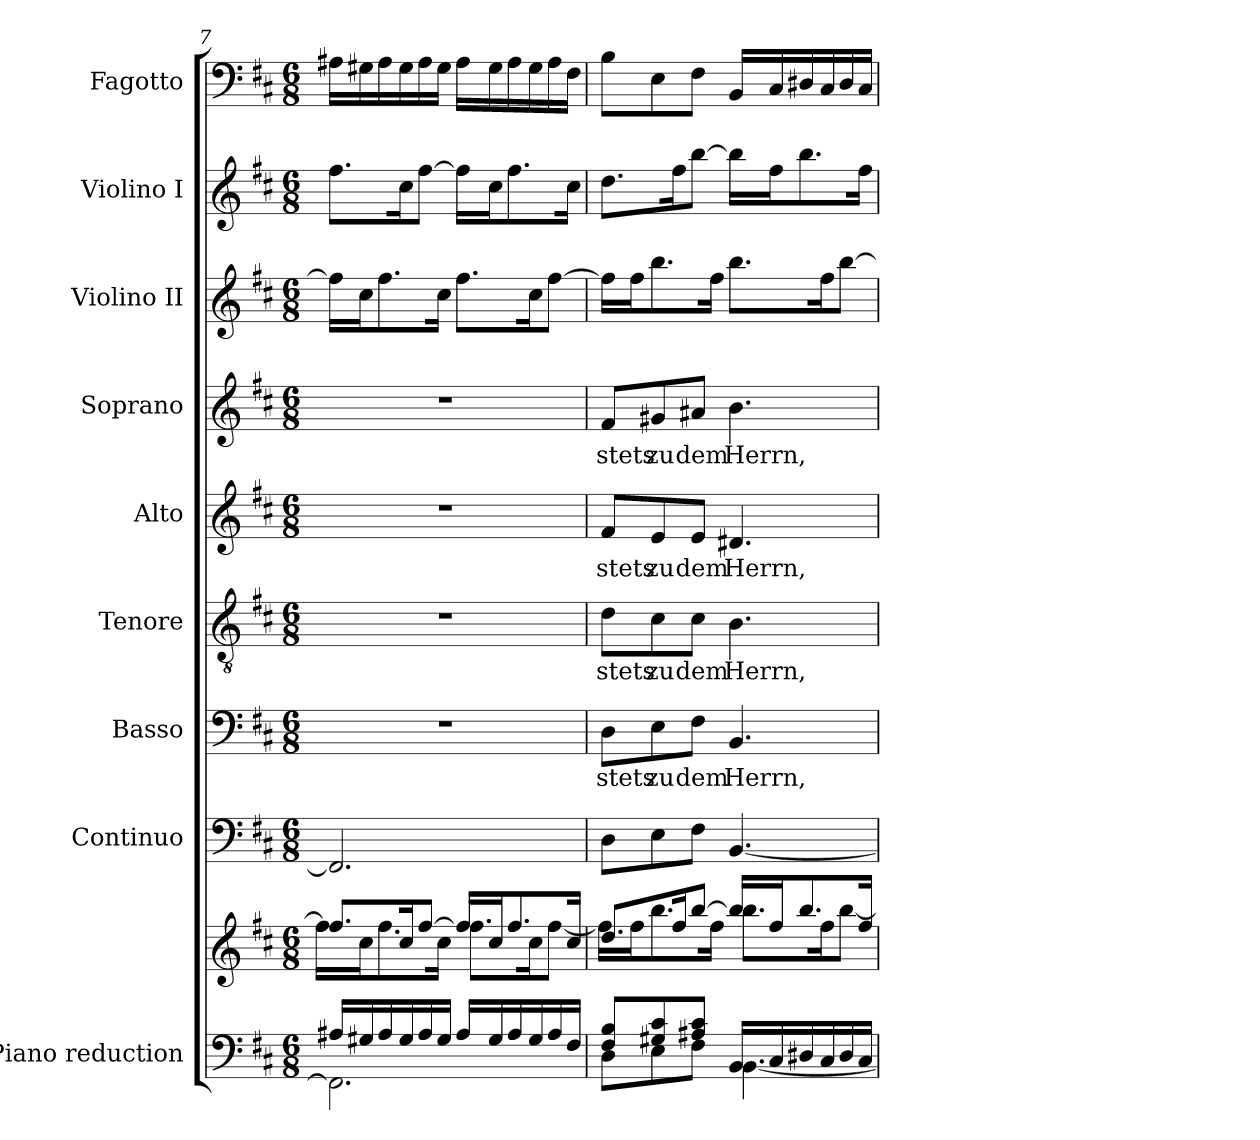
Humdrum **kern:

**kern	**kern	**kern	**kern	**text	**kern	**text	**kern	**text	**kern	**text	**kern	**kern	**kern
*part9	*part9	*part8	*part7	*part7	*part6	*part6	*part5	*part5	*part4	*part4	*part3	*part2	*part1
*staff10	*staff9	*staff8	*staff7	*staff7	*staff6	*staff6	*staff5	*staff5	*staff4	*staff4	*staff3	*staff2	*staff1
*I"Piano reduction	*	*I"Continuo	*I"Basso	*	*I"Tenore	*	*I"Alto	*	*I"Soprano	*	*I"Violino II	*I"Violino I	*I"Fagotto
*I'Pno	*	*	*	*	*	*	*	*	*	*	*I'Vln	*I'Vln	*
*clefF4	*clefG2	*clefF4	*clefF4	*	*clefGv2	*	*clefG2	*	*clefG2	*	*clefG2	*clefG2	*clefF4
*k[f#c#]	*k[f#c#]	*k[f#c#]	*k[f#c#]	*	*k[f#c#]	*	*k[f#c#]	*	*k[f#c#]	*	*k[f#c#]	*k[f#c#]	*k[f#c#]
*M6/8	*M6/8	*M6/8	*M6/8	*	*M6/8	*	*M6/8	*	*M6/8	*	*M6/8	*M6/8	*M6/8
=7	=7	=7	=7	=7	=7	=7	=7	=7	=7	=7	=7	=7	=7
*^	*^	*	*	*	*	*	*	*	*	*	*	*	*
16A#X/LL	2.FF#\]	8.ff#/L	16ff#\LL]	2.FF#/]	2.r	.	2.r	.	2.r	.	2.r	.	16ff#\LL]	8.ff#\L	16A#X\LL
16G#X/	.	.	16cc#\J	.	.	.	.	.	.	.	.	.	16cc#\J	.	16G#X\
16A#/	.	.	8.ff#\	.	.	.	.	.	.	.	.	.	8.ff#\	.	16A#\
16G#/	.	16cc#/K	.	.	.	.	.	.	.	.	.	.	.	16cc#\K	16G#\
16A#/	.	[8ff#/J	.	.	.	.	.	.	.	.	.	.	.	[8ff#\J	16A#\
16G#/JJ	.	.	16cc#\Jk	.	.	.	.	.	.	.	.	.	16cc#\Jk	.	16G#\JJ
16A#/LL	.	16ff#/LL]	8.ff#\L	.	.	.	.	.	.	.	.	.	8.ff#\L	16ff#\LL]	16A#\LL
16G#/	.	16cc#/J	.	.	.	.	.	.	.	.	.	.	.	16cc#\J	16G#\
16A#/	.	8.ff#/	.	.	.	.	.	.	.	.	.	.	.	8.ff#\	16A#\
16G#/	.	.	16cc#\K	.	.	.	.	.	.	.	.	.	16cc#\K	.	16G#\
16A#/	.	.	[>8ff#\J	.	.	.	.	.	.	.	.	.	[8ff#\J	.	16A#\
16F#/JJ	.	16cc#/Jk	.	.	.	.	.	.	.	.	.	.	.	16cc#\Jk	16F#\JJ
=8	=8	=8	=8	=8	=8	=8	=8	=8	=8	=8	=8	=8	=8	=8	=8
!	!	!	!	!	!	!LO:LY:b	!	!LO:LY:b	!	!LO:LY:b	!	!LO:LY:b	!	!	!
8F#!/ 8B/L	8D\L	8.dd/L	16ff#\LL]	8D\L	8D\L	stets	8d\L	stets	8f#/L	stets	8f#/L	stets	16ff#\LL]	8.dd\L	8B\L
.	.	.	16ff#\J	.	.	.	.	.	.	.	.	.	16ff#\J	.	.
!	!	!	!	!	!	!LO:LY:b	!	!LO:LY:b	!	!LO:LY:b	!	!LO:LY:b	!	!	!
8G#X!/ 8c#!/	8E\	.	8.bb\	8E\	8E\	zu	8c#\	zu	8e/	zu	8g#X/	zu	8.bb\	.	8E\
.	.	16ff#/K	.	.	.	.	.	.	.	.	.	.	.	16ff#\K	.
!	!	!	!	!	!	!LO:LY:b	!	!LO:LY:b	!	!LO:LY:b	!	!LO:LY:b	!	!	!
8A#X!/ 8c#!/J	8F#\J	[8bb/J	.	8F#\J	8F#\J	dem	8c#\J	dem	8e/J	dem	8a#X/J	dem	.	[8bb\J	8F#\J
.	.	.	16ff#\Jk	.	.	.	.	.	.	.	.	.	16ff#\Jk	.	.
!	!	!	!	!	!	!LO:LY:b	!	!LO:LY:b	!	!LO:LY:b	!	!LO:LY:b	!	!	!
16BB/LL	[4.BB\	16bb/LL]	8.bb\L	[4.BB/	4.BB/	Herrn,	4.B\	Herrn,	4.d#X/	Herrn,	4.b\	Herrn,	8.bb\L	16bb\LL]	16BB/LL
16C#/	.	16ff#/J	.	.	.	.	.	.	.	.	.	.	.	16ff#\J	16C#/
16D#X/	.	8.bb/	.	.	.	.	.	.	.	.	.	.	.	8.bb\	16D#X/
16C#/	.	.	16ff#\K	.	.	.	.	.	.	.	.	.	16ff#\K	.	16C#/
16D#/	.	.	[>8bb\J	.	.	.	.	.	.	.	.	.	[8bb\J	.	16D#/
16C#/JJ	.	16ff#/Jk	.	.	.	.	.	.	.	.	.	.	.	16ff#\Jk	16C#/JJ
*v	*v	*	*	*	*	*	*	*	*	*	*	*	*	*	*
*	*v	*v	*	*	*	*	*	*	*	*	*	*	*	*
=	=	=	=	=	=	=	=	=	=	=	=	=	=
*-	*-	*-	*-	*-	*-	*-	*-	*-	*-	*-	*-	*-	*-
